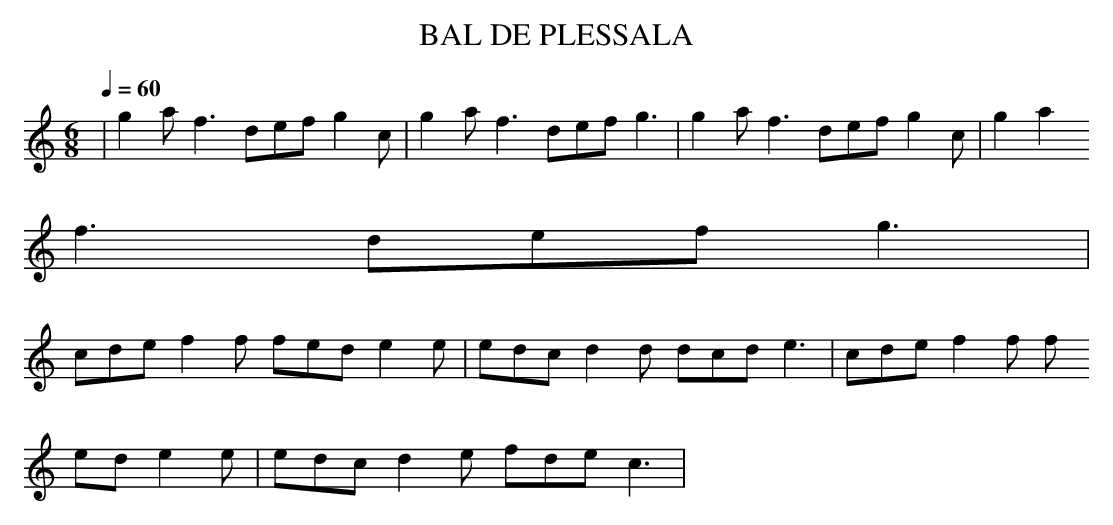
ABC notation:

X:1
T:BAL DE PLESSALA
M:6/8
L:1/4
Q:1/4=60
K:C
|ga/2f3/2 d/2e/2f/2gc/2|ga/2f3/2 d/2e/2f/2g3/2|ga/2f3/2 d/2e/2f/2gc/2|ga
/2f3/2 d/2e/2f/2g3/2|
c/2d/2e/2ff/2 f/2e/2d/2ee/2|e/2d/2c/2dd/2 d/2c/2d/2e3/2|c/2d/2e/2ff/2 f/
2e/2d/2ee/2|e/2d/2c/2de/2 f/2d/2e/2c3/2|
